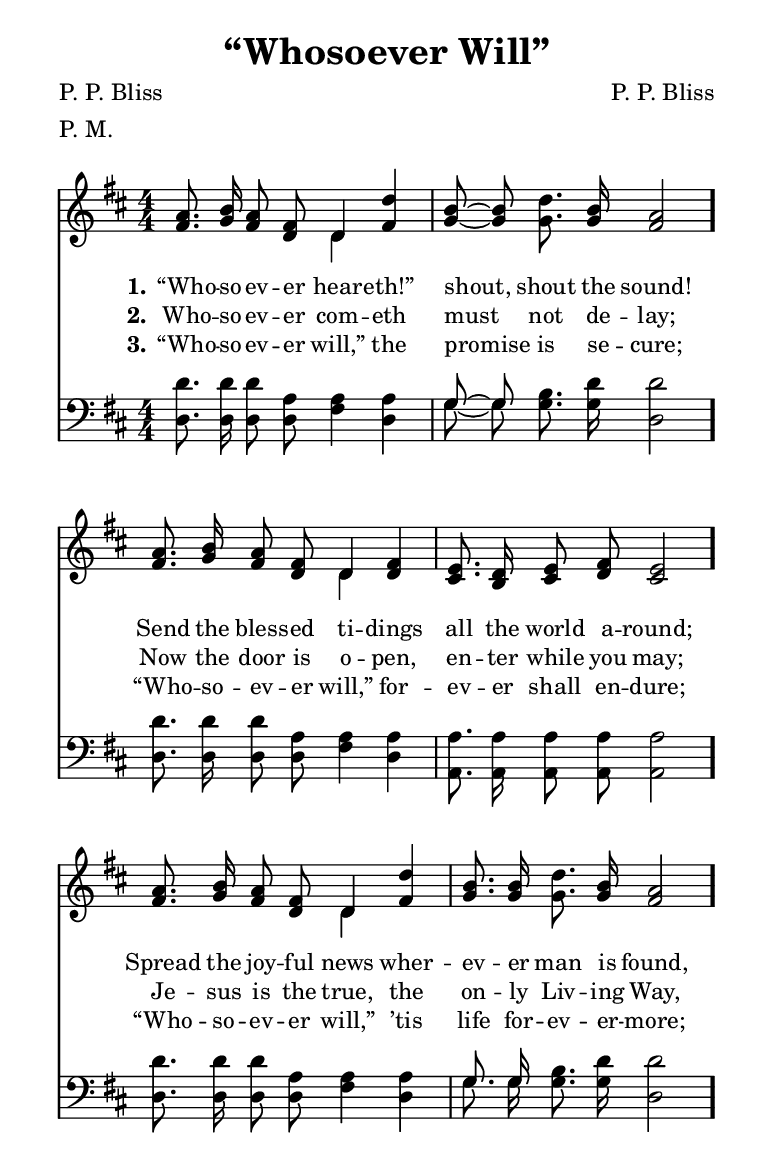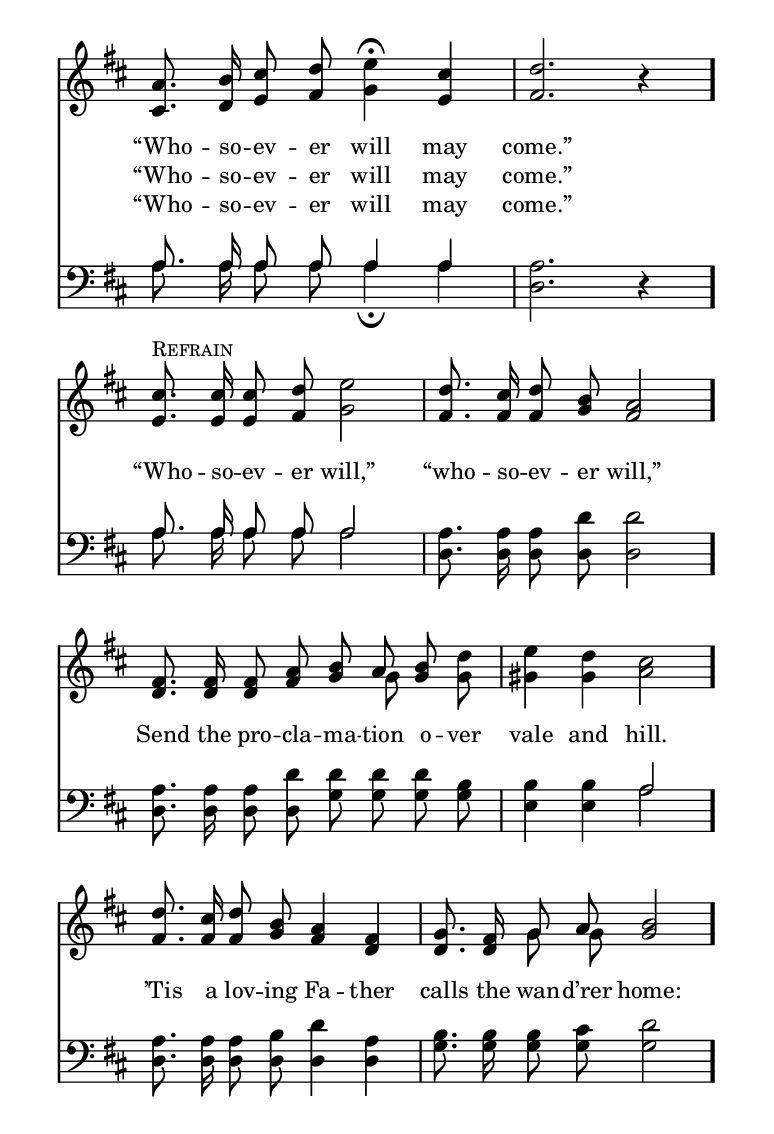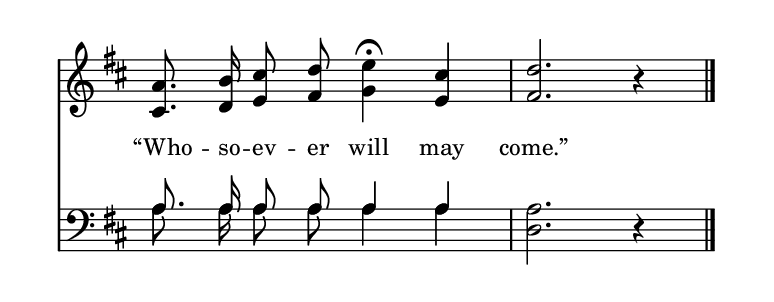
\include "common/global.ily"
\paper {
  \include "common/paper.ily"
  ragged-last-bottom = ##t
  page-count = #(cond (is-eogsized 2) (#t #f))
}

\header{
  hymnnumber = "138"
  title = "“Whosoever Will”"
  tunename = ""
  meter = "P. M."
  poet = "P. P. Bliss"
  composer = "P. P. Bliss"
  %copyright = ""
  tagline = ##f
}

% for fermata in MIDI
ta = { \tempo 4=80 }
tb = { \tempo 4=40 }

patternAA = { c8. c16 c8 c8 c4 c4 | c8 ~ c8  c8. c16 c2 }
patternAB = { c8. c16 c8 c8 c4 c4 | c8.  c16 c8  c8  c2 }
patternAC = { c8. c16 c8 c8 c4 c4 | c8.  c16 c8. c16 c2 }

patternBA = { c8. c16 c8 c8 \tb c4 \ta c4 | c2. c4 }

patternCA = { c8. c16 c8 c8 c2 }

patternDA = { c8. c16 c8 c8 c8 c8 c8 c8 | c4 c4 c2 }

global = {
  \include "common/overrides.ily"
  \override Staff.TimeSignature.style = #'numbered
  \time 4/4
  \override Score.MetronomeMark.transparent = ##t % hide all fermata changes too
  \ta
  \key d \major
  %\partial 4
  \autoBeamOff
}

notesSoprano = {
\global
\relative c'' {

  \changePitch \patternAA { a b a fis d d' | b b d b a }
  \changePitch \patternAB { a b a fis d fis | e d e fis e }
  \changePitch \patternAC { a b a fis d d' | b b d b a }
  \changePitch \patternBA { a b cis d e \fermata cis | d r }

  << s^\markup { \small \caps "Refrain" }
  \changePitch \patternCA { cis cis cis d e | d cis d b a } >>
  \changePitch \patternDA { fis fis fis a b a b d | e d cis }
  \changePitch \patternAB { d cis d b a fis | g fis g a b }
  \changePitch \patternBA { a b cis d e \fermata cis | d r }

  \bar "|."

}
}

notesAlto = {
\global
\relative e' {

  \changePitch \patternAA { fis g fis d d fis | g g g g fis }
  \changePitch \patternAB { fis g fis d d d | cis b cis d cis }
  \changePitch \patternAC { fis g fis d d fis | g g g g fis }
  \changePitch \patternBA { cis d e fis g e | fis r }

  \changePitch \patternCA { e e e fis g | fis fis fis g fis }
  \changePitch \patternDA { d d d fis g g g g | gis gis a }
  \changePitch \patternAB { fis fis fis g fis d | d d g g g }
  \changePitch \patternBA { cis, d e fis g e | fis r }

}
}

notesTenor = {
\global
\relative a {

  \changePitch \patternAA { d d d a a a | g g b d d }
  \changePitch \patternAB { d d d a a a | a a a a a }
  \changePitch \patternAC { d d d a a a | g g b d d }
  \changePitch \patternBA { a a a a a a | a r }

  \changePitch \patternCA { a a a a a | a a a d d }
  \changePitch \patternDA { a a a d d d d b | b b a }
  \changePitch \patternAB { a a a b d a | b b b cis d }
  \changePitch \patternBA { a a a a a a | a r }

}
}

notesBass = {
\global
\relative f {

  \changePitch \patternAA { d d d d fis d | g g g g d }
  \changePitch \patternAB { d d d d fis d | a a a a a }
  \changePitch \patternAC { d d d d fis d | g g g g d }
  \changePitch \patternBA { a' a a a a_\fermata a | d, r }

  \changePitch \patternCA { a' a a a a | d, d d d d }
  \changePitch \patternDA { d d d d g g g g | e e a }
  \changePitch \patternAB { d, d d d d d | g g g g g }
  \changePitch \patternBA { a a a a a a | d, r }

}
}

Refrain = \lyricmode {

“Who -- so -- ev -- er will,” “who -- so -- ev -- er will,” \bar "."
Send the pro -- cla -- ma -- tion o -- ver vale and hill. \bar "."
’Tis a lov -- ing Fa -- ther calls the wan -- d’rer home: \bar "."
“Who -- so -- ev -- er will may come.” \bar "."

}

wordsA = \lyricmode {
\set stanza = "1."

“Who -- so -- ev -- er hear -- eth!” shout, shout the sound! \bar "."
Send the bless -- ed ti -- dings all the world a -- round; \bar "."
Spread the joy -- ful news wher -- ev -- er man is found, \bar "."
“Who -- so -- ev -- er will may come.” \bar "." \break

}

wordsB = \lyricmode {
\set stanza = "2."

Who -- so -- ev -- er com -- eth must not de -- lay;
Now the door is o -- pen, en -- ter while you may;
Je -- sus is the true, the on -- ly Liv -- ing Way,
“Who -- so -- ev -- er will may come.”

\Refrain

}

wordsC = \lyricmode {
\set stanza = "3."

“Who -- so -- ev -- er will,” the promise is se -- cure;
“Who -- so -- ev -- er will,” for -- ev -- er shall en -- dure;
“Who -- so -- ev -- er will,” ’tis life for -- ev -- er -- more;
“Who -- so -- ev -- er will may come.”

}

\score {
  \context ChoirStaff <<
    \context Staff = upper <<
      \set Staff.autoBeaming = ##f
      \set ChoirStaff.systemStartDelimiter = #'SystemStartBar
      \set ChoirStaff.printPartCombineTexts = ##f
      \partcombine #'(2 . 9) \notesSoprano \notesAlto
      \context NullVoice = sopranos { \voiceOne << \notesSoprano >> }
      \context NullVoice = altos { \voiceTwo << \notesAlto >> }
      \context Lyrics = one   \lyricsto sopranos \wordsA
      \context Lyrics = two   \lyricsto sopranos \wordsB
      \context Lyrics = three \lyricsto sopranos \wordsC
    >>
    \context Staff = men <<
      \set Staff.autoBeaming = ##f
      \clef bass
      \set ChoirStaff.printPartCombineTexts = ##f
      \partcombine #'(2 . 9) \notesTenor \notesBass
      \context NullVoice = tenors { \voiceOne << \notesTenor >> }
      \context NullVoice = basses { \voiceTwo << \notesBass >> }
    >>
  >>
  \layout {
    \include "common/layout.ily"
  }
  \midi{
    \include "common/midi.ily"
  }
}

\version "2.19.49"  % necessary for upgrading to future LilyPond versions.

% vi:set et ts=2 sw=2 ai nocindent syntax=lilypond:
